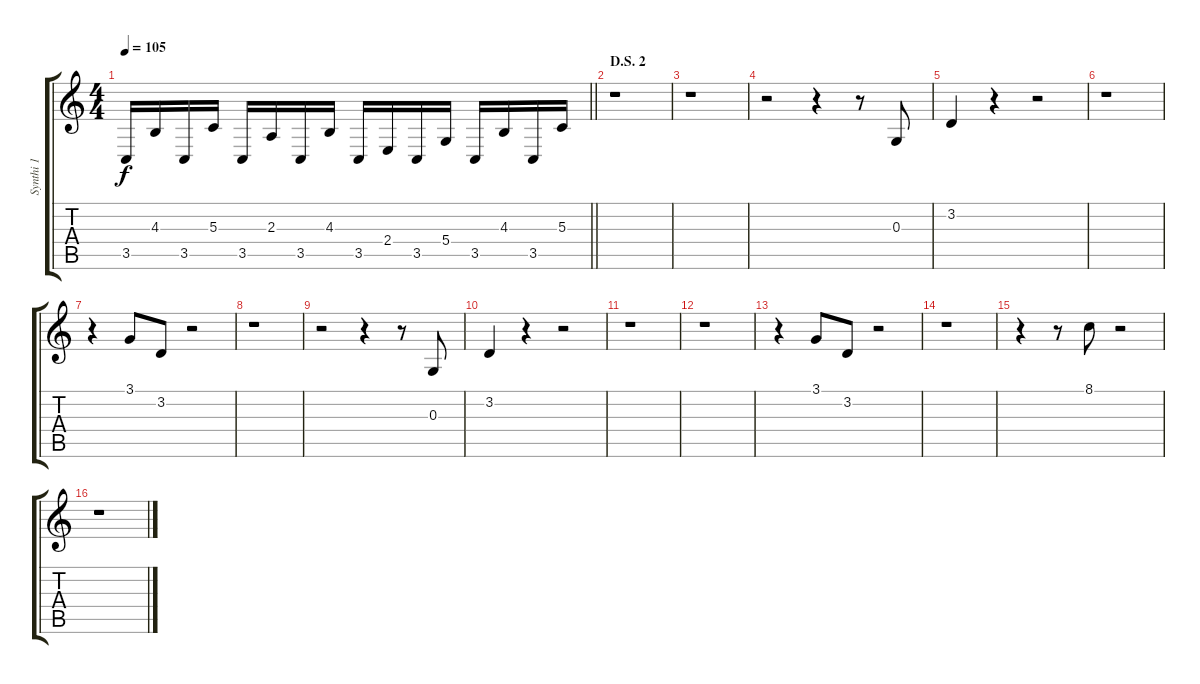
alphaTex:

\track ("Synthi 1" "Synthi 1") {instrument fx7echoes}
\staff {score tabs}
\tuning (E4 B3 G3 D3 A2 E2) {hide}
\ts (4 4)
\tempo 105
\clef g2
\barLineRight lightlight
\ks c
3.5.16{dy f} 4.3.16 3.5.16 5.3.16 3.5.16 2.3.16 3.5.16 4.3.16 3.5.16 2.4.16 3.5.16 5.4.16 3.5.16 4.3.16 3.5.16 5.3.16 |
\section ("" "D.S. 2")
r.1 |
r.1 |
r.2 r.4 r.8 0.3.8 |
3.2.4 r.4 r.2 |
r.1 |
r.4 3.1.8 3.2.8 r.2 |
r.1 |
r.2 r.4 r.8 0.3.8 |
3.2.4 r.4 r.2 |
r.1 |
r.1 |
r.4 3.1.8 3.2.8 r.2 |
r.1 |
r.4 r.8 8.1.8 r.2 |
r.1
